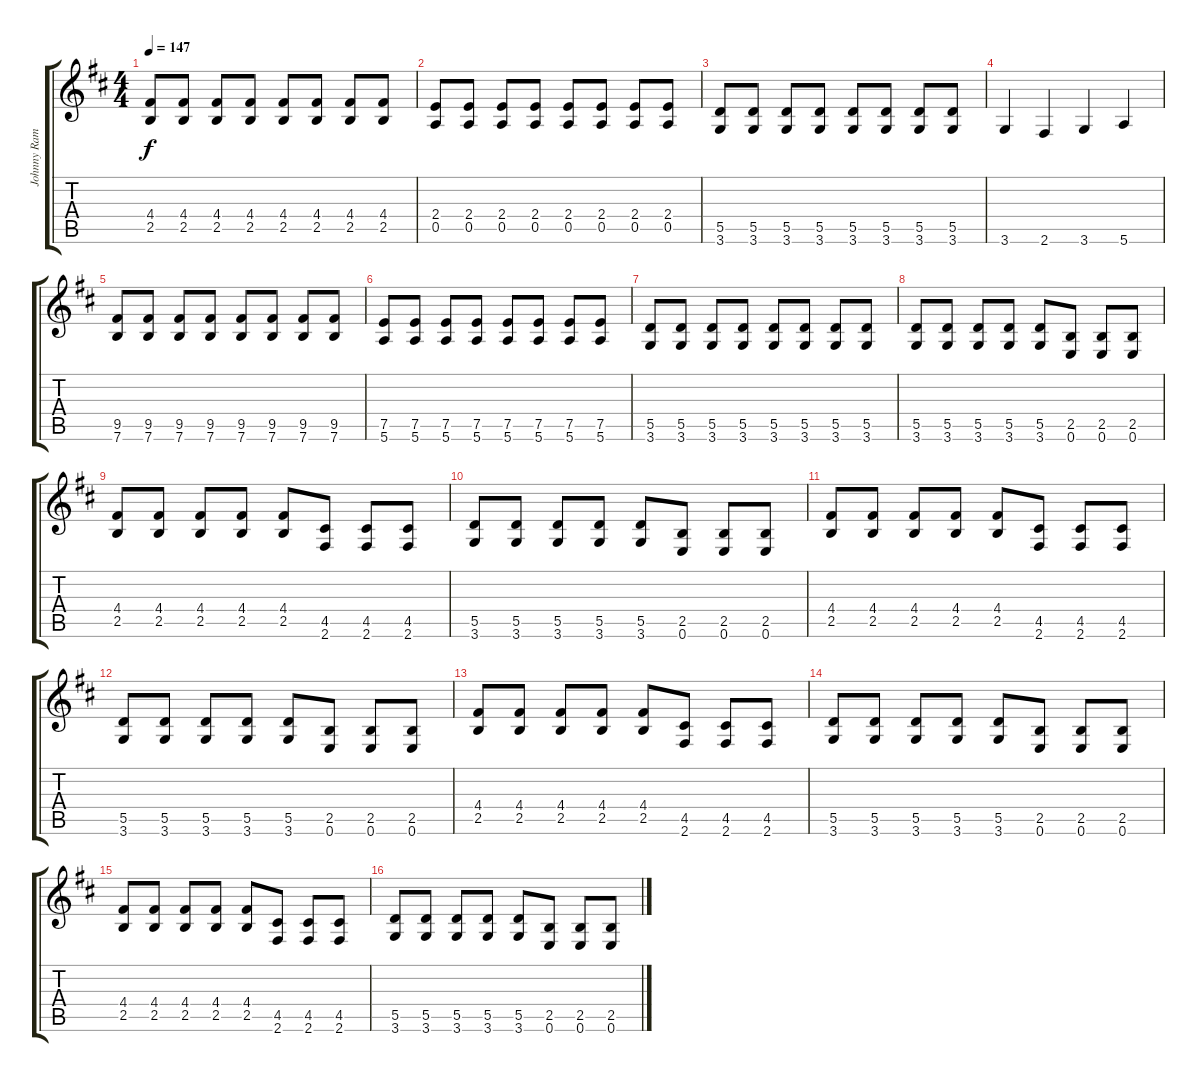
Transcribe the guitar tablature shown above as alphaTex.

\track ("Johnny Ramone 2" "Johnny Ram") {instrument overdrivenguitar}
\staff {score tabs}
\tuning (E4 B3 G3 D3 A2 E2) {hide}
\ts (4 4)
\tempo 147
\clef g2
\ks d
(4.4 2.5).8{dy f} (4.4 2.5).8 (4.4 2.5).8 (4.4 2.5).8 (4.4 2.5).8 (4.4 2.5).8 (4.4 2.5).8 (4.4 2.5).8 |
(2.4 0.5).8 (2.4 0.5).8 (2.4 0.5).8 (2.4 0.5).8 (2.4 0.5).8 (2.4 0.5).8 (2.4 0.5).8 (2.4 0.5).8 |
(5.5 3.6).8 (5.5 3.6).8 (5.5 3.6).8 (5.5 3.6).8 (5.5 3.6).8 (5.5 3.6).8 (5.5 3.6).8 (5.5 3.6).8 |
3.6.4 2.6.4 3.6.4 5.6.4 |
(9.5 7.6).8 (9.5 7.6).8 (9.5 7.6).8 (9.5 7.6).8 (9.5 7.6).8 (9.5 7.6).8 (9.5 7.6).8 (9.5 7.6).8 |
(7.5 5.6).8 (7.5 5.6).8 (7.5 5.6).8 (7.5 5.6).8 (7.5 5.6).8 (7.5 5.6).8 (7.5 5.6).8 (7.5 5.6).8 |
(5.5 3.6).8 (5.5 3.6).8 (5.5 3.6).8 (5.5 3.6).8 (5.5 3.6).8 (5.5 3.6).8 (5.5 3.6).8 (5.5 3.6).8 |
(5.5 3.6).8 (5.5 3.6).8 (5.5 3.6).8 (5.5 3.6).8 (5.5 3.6).8 (2.5 0.6).8 (2.5 0.6).8 (2.5 0.6).8 |
(4.4 2.5).8 (4.4 2.5).8 (4.4 2.5).8 (4.4 2.5).8 (4.4 2.5).8 (4.5 2.6).8 (4.5 2.6).8 (4.5 2.6).8 |
(5.5 3.6).8 (5.5 3.6).8 (5.5 3.6).8 (5.5 3.6).8 (5.5 3.6).8 (2.5 0.6).8 (2.5 0.6).8 (2.5 0.6).8 |
(4.4 2.5).8 (4.4 2.5).8 (4.4 2.5).8 (4.4 2.5).8 (4.4 2.5).8 (4.5 2.6).8 (4.5 2.6).8 (4.5 2.6).8 |
(5.5 3.6).8 (5.5 3.6).8 (5.5 3.6).8 (5.5 3.6).8 (5.5 3.6).8 (2.5 0.6).8 (2.5 0.6).8 (2.5 0.6).8 |
(4.4 2.5).8 (4.4 2.5).8 (4.4 2.5).8 (4.4 2.5).8 (4.4 2.5).8 (4.5 2.6).8 (4.5 2.6).8 (4.5 2.6).8 |
(5.5 3.6).8 (5.5 3.6).8 (5.5 3.6).8 (5.5 3.6).8 (5.5 3.6).8 (2.5 0.6).8 (2.5 0.6).8 (2.5 0.6).8 |
(4.4 2.5).8 (4.4 2.5).8 (4.4 2.5).8 (4.4 2.5).8 (4.4 2.5).8 (4.5 2.6).8 (4.5 2.6).8 (4.5 2.6).8 |
(5.5 3.6).8 (5.5 3.6).8 (5.5 3.6).8 (5.5 3.6).8 (5.5 3.6).8 (2.5 0.6).8 (2.5 0.6).8 (2.5 0.6).8
